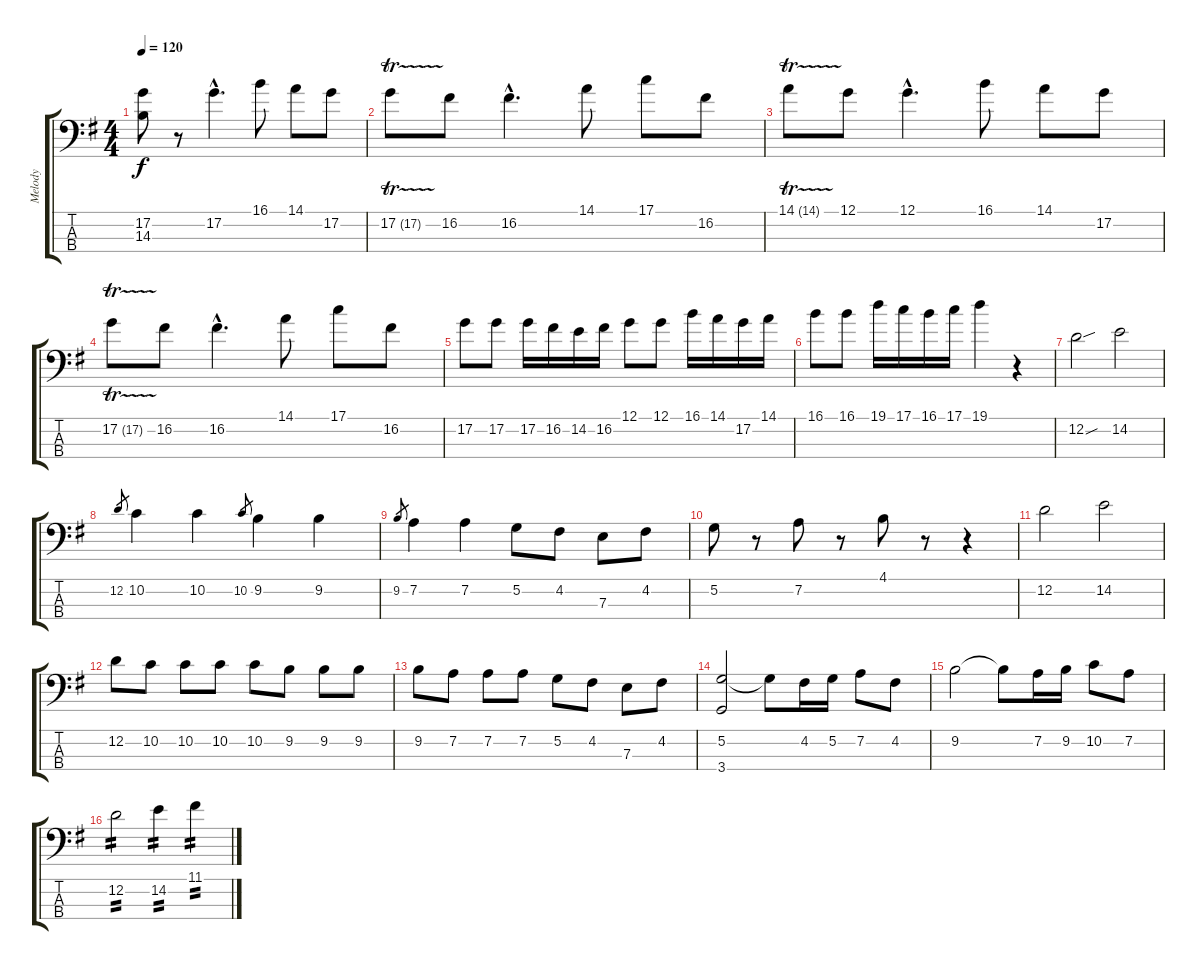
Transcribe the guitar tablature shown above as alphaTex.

\track ("Melody" "Melody") {instrument electricbassfinger}
\staff {score tabs}
\tuning (G2 D2 A1 E1) {hide}
\ts (4 4)
\tempo 120
\clef f4
\ks g
(17.2 14.3).8{dy f} r.8 17.2{hac}.4{d} 16.1.8 14.1.8 17.2.8 |
17.2{tr (17 16)}.8 16.2.8 16.2{hac}.4{d} 14.1.8 17.1.8 16.2.8 |
14.1{tr (14 16)}.8 12.1.8 12.1{hac}.4{d} 16.1.8 14.1.8 17.2.8 |
17.2{tr (17 16)}.8 16.2.8 16.2{hac}.4{d} 14.1.8 17.1.8 16.2.8 |
17.2.8 17.2.8 17.2.16 16.2.16 14.2.16 16.2.16 12.1.8 12.1.8 16.1.16 14.1.16 17.2.16 14.1.16 |
16.1.8 16.1.8 19.1.16 17.1.16 16.1.16 17.1.16 19.1.4 r.4 |
12.2{sou}.2 14.2.2 |
12.2.8{gr} 10.2.4 10.2.4 10.2.8{gr} 9.2.4 9.2.4 |
9.2.8{gr} 7.2.4 7.2.4 5.2.8 4.2.8 7.3.8 4.2.8 |
5.2.8 r.8 7.2.8 r.8 4.1.8 r.8 r.4 |
12.2.2 14.2.2 |
12.2.8 10.2.8 10.2.8 10.2.8 10.2.8 9.2.8 9.2.8 9.2.8 |
9.2.8 7.2.8 7.2.8 7.2.8 5.2.8 4.2.8 7.3.8 4.2.8 |
(5.2 3.4).2 5.2{t}.8 4.2.16 5.2.16 7.2.8 4.2.8 |
9.2.2 9.2{t}.8 7.2.16 9.2.16 10.2.8 7.2.8 |
12.2.2{tp 2} 14.2.4{tp 2} 11.1.4{tp 2}
